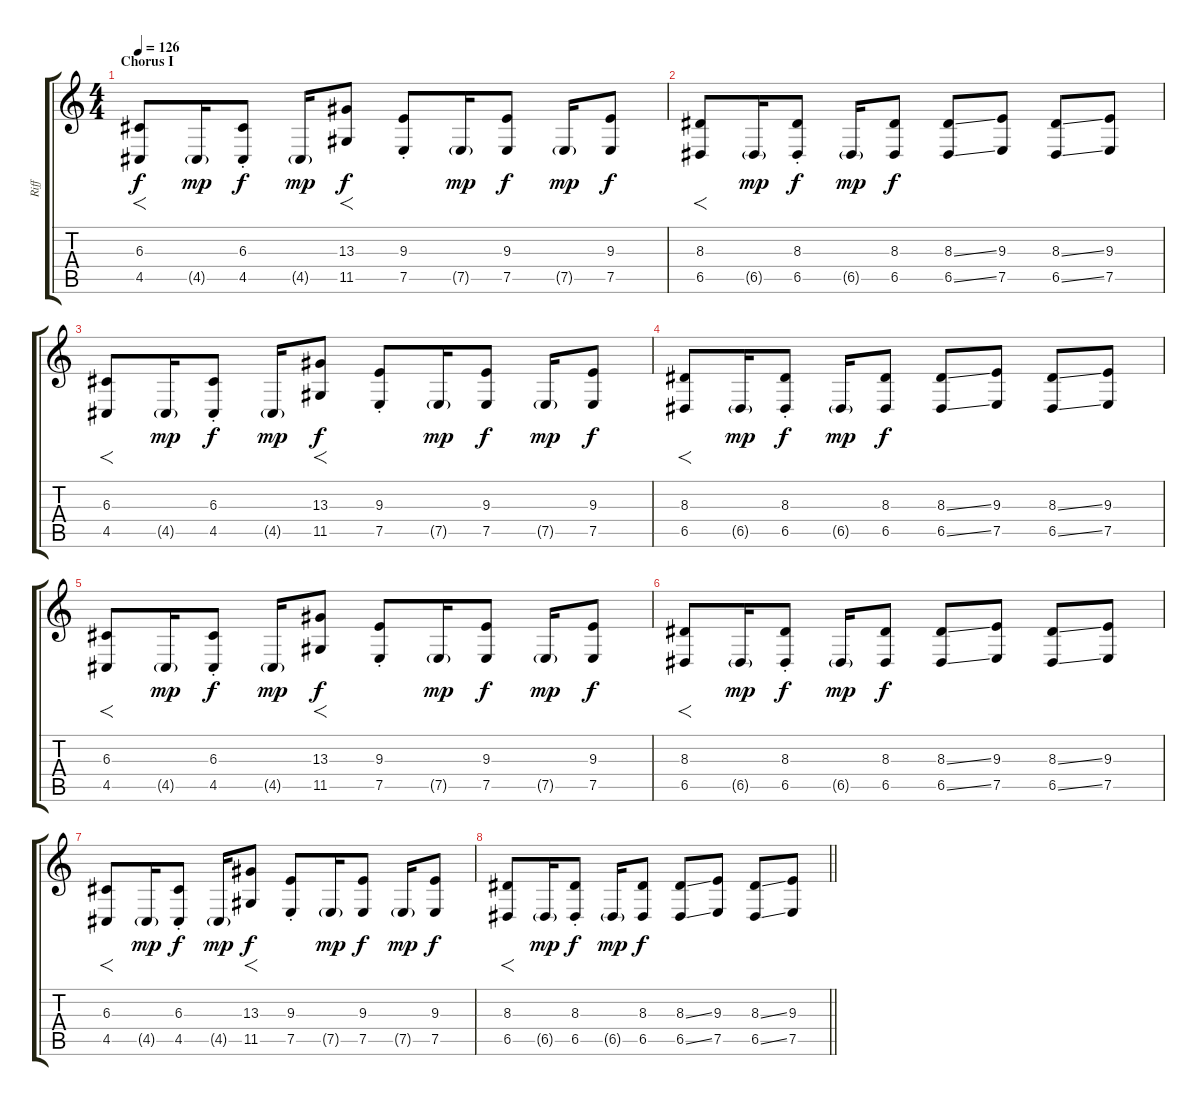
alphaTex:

\track ("Riff" "Riff") {instrument altosax}
\staff {score tabs}
\tuning (E4 B3 G3 D3 A2 E2) {hide}
\ts (4 4)
\section ("" "Chorus I")
\tempo 126
\clef g2
\ks c
(6.3 4.5).8{f dy f volume 13} 4.5{g}.16{dy mp} (6.3{st} 4.5{st}).8{dy f} 4.5{g}.16{dy mp} (13.3 11.5).8{f dy f} (9.3{st} 7.5{st}).8 7.5{g}.16{dy mp} (9.3 7.5).8{dy f} 7.5{g}.16{dy mp} (9.3 7.5).8{dy f} |
(8.3 6.5).8{f} 6.5{g}.16{dy mp} (8.3{st} 6.5{st}).8{dy f} 6.5{g}.16{dy mp} (8.3 6.5).8{dy f} (8.3{ss} 6.5{ss}).8 (9.3 7.5).8 (8.3{ss} 6.5{ss}).8 (9.3 7.5).8 |
(6.3 4.5).8{f} 4.5{g}.16{dy mp} (6.3{st} 4.5{st}).8{dy f} 4.5{g}.16{dy mp} (13.3 11.5).8{f dy f} (9.3{st} 7.5{st}).8 7.5{g}.16{dy mp} (9.3 7.5).8{dy f} 7.5{g}.16{dy mp} (9.3 7.5).8{dy f} |
(8.3 6.5).8{f} 6.5{g}.16{dy mp} (8.3{st} 6.5{st}).8{dy f} 6.5{g}.16{dy mp} (8.3 6.5).8{dy f} (8.3{ss} 6.5{ss}).8 (9.3 7.5).8 (8.3{ss} 6.5{ss}).8 (9.3 7.5).8 |
(6.3 4.5).8{f} 4.5{g}.16{dy mp} (6.3{st} 4.5{st}).8{dy f} 4.5{g}.16{dy mp} (13.3 11.5).8{f dy f} (9.3{st} 7.5{st}).8 7.5{g}.16{dy mp} (9.3 7.5).8{dy f} 7.5{g}.16{dy mp} (9.3 7.5).8{dy f} |
(8.3 6.5).8{f} 6.5{g}.16{dy mp} (8.3{st} 6.5{st}).8{dy f} 6.5{g}.16{dy mp} (8.3 6.5).8{dy f} (8.3{ss} 6.5{ss}).8 (9.3 7.5).8 (8.3{ss} 6.5{ss}).8 (9.3 7.5).8 |
(6.3 4.5).8{f} 4.5{g}.16{dy mp} (6.3{st} 4.5{st}).8{dy f} 4.5{g}.16{dy mp} (13.3 11.5).8{f dy f} (9.3{st} 7.5{st}).8 7.5{g}.16{dy mp} (9.3 7.5).8{dy f} 7.5{g}.16{dy mp} (9.3 7.5).8{dy f} |
\barLineRight lightlight
(8.3 6.5).8{f} 6.5{g}.16{dy mp} (8.3{st} 6.5{st}).8{dy f} 6.5{g}.16{dy mp} (8.3 6.5).8{dy f} (8.3{ss} 6.5{ss}).8 (9.3 7.5).8 (8.3{ss} 6.5{ss}).8 (9.3 7.5).8
